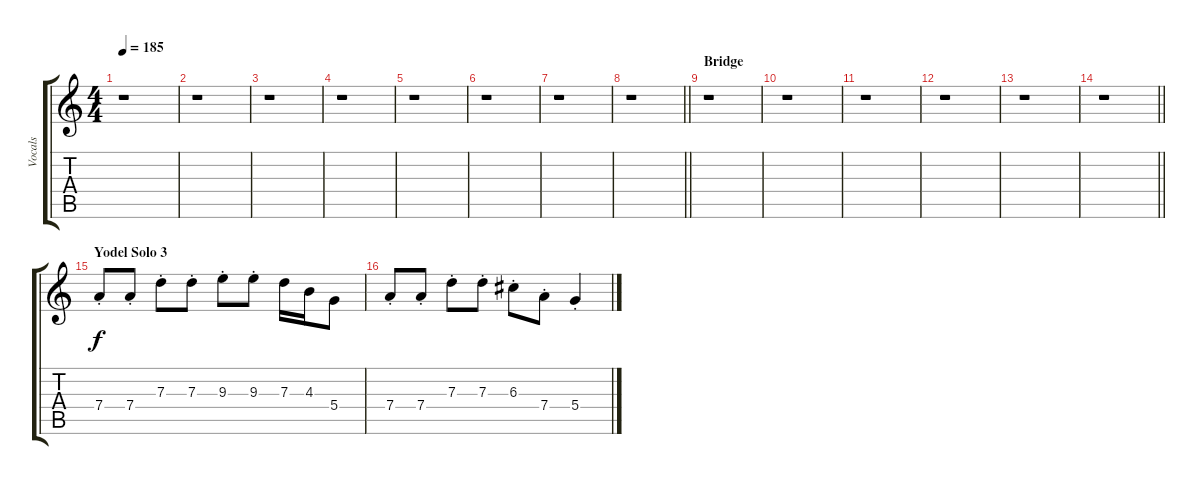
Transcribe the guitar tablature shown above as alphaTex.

\track ("Vocals" "Vocals") {instrument drawbarorgan}
\staff {score tabs}
\tuning (E5 B4 G4 D4 A3 E3) {hide}
\ts (4 4)
\tempo 185
\clef g2
\ks c
r.1{dy f} |
r.1 |
r.1 |
r.1 |
r.1 |
r.1 |
r.1 |
\barLineRight lightlight
r.1 |
\section ("" "Bridge")
r.1 |
r.1 |
r.1 |
r.1 |
r.1 |
\barLineRight lightlight
r.1 |
\section ("" "Yodel Solo 3")
7.4{st}.8 7.4{st}.8 7.3{st}.8 7.3{st}.8 9.3{st}.8 9.3{st}.8 7.3.16 4.3.16 5.4.8 |
7.4{st}.8 7.4{st}.8 7.3{st}.8 7.3{st}.8 6.3{st}.8 7.4{st}.8 5.4{st}.4
